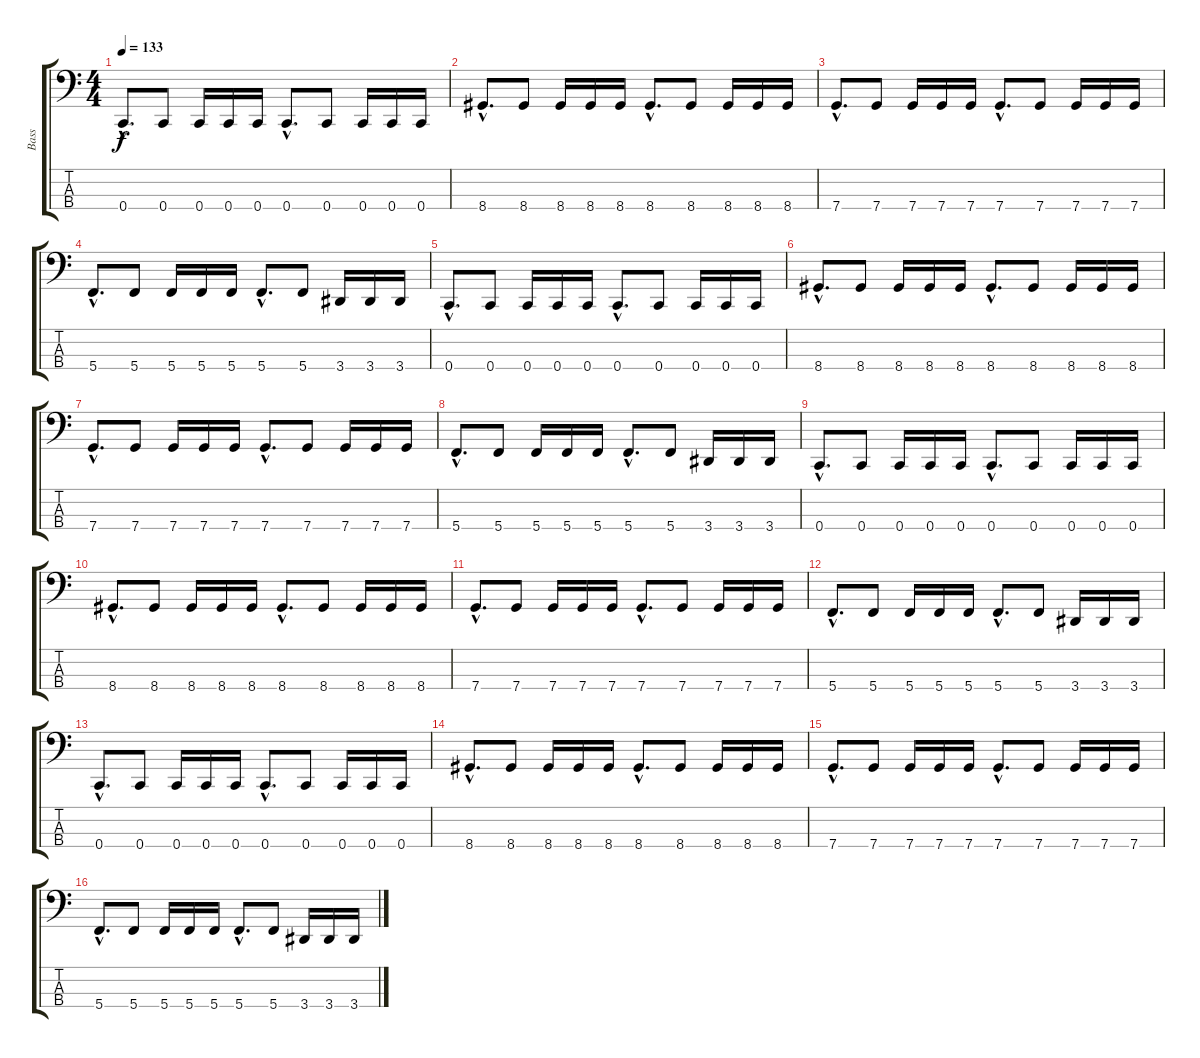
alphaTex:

\track ("Bass" "Bass") {instrument electricbasspick}
\staff {score tabs}
\tuning (F2 C2 G1 C1) {hide}
\ts (4 4)
\tempo 133
\clef f4
\ks c
0.4{hac}.8{d dy f} 0.4.8 0.4.16 0.4.16 0.4.16 0.4{hac}.8{d} 0.4.8 0.4.16 0.4.16 0.4.16 |
8.4{hac}.8{d} 8.4.8 8.4.16 8.4.16 8.4.16 8.4{hac}.8{d} 8.4.8 8.4.16 8.4.16 8.4.16 |
7.4{hac}.8{d} 7.4.8 7.4.16 7.4.16 7.4.16 7.4{hac}.8{d} 7.4.8 7.4.16 7.4.16 7.4.16 |
5.4{hac}.8{d} 5.4.8 5.4.16 5.4.16 5.4.16 5.4{hac}.8{d} 5.4.8 3.4.16 3.4.16 3.4.16 |
0.4{hac}.8{d} 0.4.8 0.4.16 0.4.16 0.4.16 0.4{hac}.8{d} 0.4.8 0.4.16 0.4.16 0.4.16 |
8.4{hac}.8{d} 8.4.8 8.4.16 8.4.16 8.4.16 8.4{hac}.8{d} 8.4.8 8.4.16 8.4.16 8.4.16 |
7.4{hac}.8{d} 7.4.8 7.4.16 7.4.16 7.4.16 7.4{hac}.8{d} 7.4.8 7.4.16 7.4.16 7.4.16 |
5.4{hac}.8{d} 5.4.8 5.4.16 5.4.16 5.4.16 5.4{hac}.8{d} 5.4.8 3.4.16 3.4.16 3.4.16 |
0.4{hac}.8{d} 0.4.8 0.4.16 0.4.16 0.4.16 0.4{hac}.8{d} 0.4.8 0.4.16 0.4.16 0.4.16 |
8.4{hac}.8{d} 8.4.8 8.4.16 8.4.16 8.4.16 8.4{hac}.8{d} 8.4.8 8.4.16 8.4.16 8.4.16 |
7.4{hac}.8{d} 7.4.8 7.4.16 7.4.16 7.4.16 7.4{hac}.8{d} 7.4.8 7.4.16 7.4.16 7.4.16 |
5.4{hac}.8{d} 5.4.8 5.4.16 5.4.16 5.4.16 5.4{hac}.8{d} 5.4.8 3.4.16 3.4.16 3.4.16 |
0.4{hac}.8{d} 0.4.8 0.4.16 0.4.16 0.4.16 0.4{hac}.8{d} 0.4.8 0.4.16 0.4.16 0.4.16 |
8.4{hac}.8{d} 8.4.8 8.4.16 8.4.16 8.4.16 8.4{hac}.8{d} 8.4.8 8.4.16 8.4.16 8.4.16 |
7.4{hac}.8{d} 7.4.8 7.4.16 7.4.16 7.4.16 7.4{hac}.8{d} 7.4.8 7.4.16 7.4.16 7.4.16 |
5.4{hac}.8{d} 5.4.8 5.4.16 5.4.16 5.4.16 5.4{hac}.8{d} 5.4.8 3.4.16 3.4.16 3.4.16
